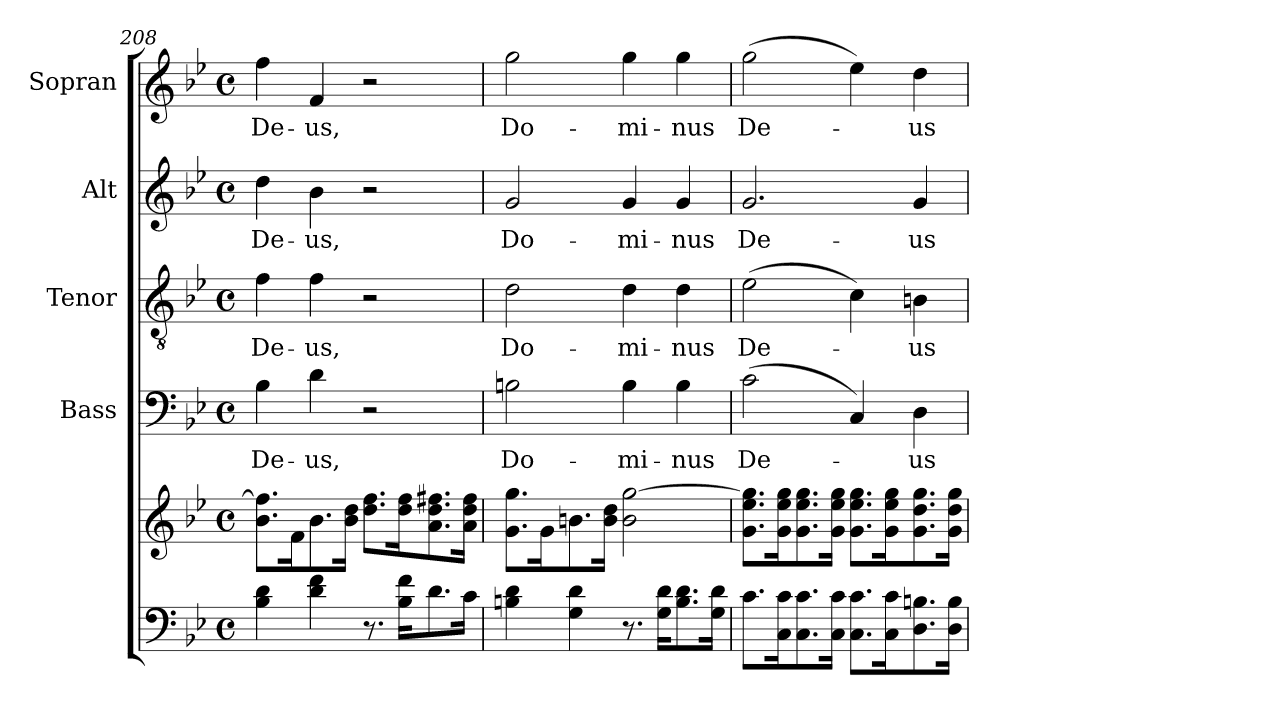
**kern	**kern	**kern	**text	**kern	**text	**kern	**text	**kern	**text
*part5	*part5	*part4	*part4	*part3	*part3	*part2	*part2	*part1	*part1
*staff6	*staff5	*staff4	*staff4	*staff3	*staff3	*staff2	*staff2	*staff1	*staff1
*	*	*I"Bass	*	*I"Tenor	*	*I"Alt	*	*I"Sopran	*
*	*	*I'B.	*	*I'T.	*	*I'A.	*	*I'S.	*
*clefF4	*clefG2	*clefF4	*	*clefGv2	*	*clefG2	*	*clefG2	*
*k[b-e-]	*k[b-e-]	*k[b-e-]	*	*k[b-e-]	*	*k[b-e-]	*	*k[b-e-]	*
*B-:	*B-:	*B-:	*	*B-:	*	*B-:	*	*B-:	*
*M4/4	*M4/4	*M4/4	*	*M4/4	*	*M4/4	*	*M4/4	*
*met(c)	*met(c)	*met(c)	*	*met(c)	*	*met(c)	*	*met(c)	*
=208	=208	=208	=208	=208	=208	=208	=208	=208	=208
!	!	!	!LO:LY:b	!	!LO:LY:b	!	!LO:LY:b	!	!LO:LY:b
4B-\ 4d\	8.b-\ 8.ff\]L	4B-\	De-	4f\	De-	4dd\	De-	4ff\	De-
.	16f\k	.	.	.	.	.	.	.	.
!	!	!	!LO:LY:b	!	!LO:LY:b	!	!LO:LY:b	!	!LO:LY:b
4d\ 4f\	8.b-\	4d\	-us,	4f\	-us,	4b-\	-us,	4f/	-us,
.	16b-\ 16dd\Jk	.	.	.	.	.	.	.	.
8.r	8.dd\ 8.ff\L	2r	.	2r	.	2r	.	2r	.
16B-\ 16f\KL	16dd\ 16ff\k	.	.	.	.	.	.	.	.
8.d\	8.a\ 8.dd\ 8.ff#X\	.	.	.	.	.	.	.	.
16c\Jk	16a\ 16dd\ 16ff#\Jk	.	.	.	.	.	.	.	.
!!LO:LB:g=z
=209	=209	=209	=209	=209	=209	=209	=209	=209	=209
!	!	!	!LO:LY:b	!	!LO:LY:b	!	!LO:LY:b	!	!LO:LY:b
4Bn\ 4d\	8.g\ 8.gg\L	2Bn\	Do-	2d\	Do-	2g/	Do-	2gg\	Do-
.	16g\k	.	.	.	.	.	.	.	.
4G\ 4d\	8.bn\	.	.	.	.	.	.	.	.
.	16b\ 16dd\Jk	.	.	.	.	.	.	.	.
!	!	!	!LO:LY:b	!	!LO:LY:b	!	!LO:LY:b	!	!LO:LY:b
8.r	2b\ [2gg\	4B\	-mi-	4d\	-mi-	4g/	-mi-	4gg\	-mi-
16G\ 16d\KL	.	.	.	.	.	.	.	.	.
!	!	!	!LO:LY:b	!	!LO:LY:b	!	!LO:LY:b	!	!LO:LY:b
8.B\ 8.d\	.	4B\	-nus	4d\	-nus	4g/	-nus	4gg\	-nus
16G\ 16d\Jk	.	.	.	.	.	.	.	.	.
=210	=210	=210	=210	=210	=210	=210	=210	=210	=210
!	!	!	!LO:LY:b	!	!LO:LY:b	!	!LO:LY:b	!	!LO:LY:b
8.c\L	8.g\ 8.ee-\ 8.gg\]L	(>2c\	De-	(>2e-\	De-	2.g/	De-	(>2gg\	De-
16C\ 16c\k	16g\ 16ee-\ 16gg\k	.	.	.	.	.	.	.	.
8.C\ 8.c\	8.g\ 8.ee-\ 8.gg\	.	.	.	.	.	.	.	.
16C\ 16c\Jk	16g\ 16ee-\ 16gg\Jk	.	.	.	.	.	.	.	.
8.C\ 8.c\L	8.g\ 8.ee-\ 8.gg\L	4C/)	.	4c\)	.	.	.	4ee-\)	.
16C\ 16c\k	16g\ 16ee-\ 16gg\k	.	.	.	.	.	.	.	.
!	!	!	!LO:LY:b	!	!LO:LY:b	!	!LO:LY:b	!	!LO:LY:b
8.D\ 8.Bn\	8.g\ 8.dd\ 8.gg\	4D\	-us	4Bn\	-us	4g/	-us	4dd\	-us
16D\ 16B\Jk	16g\ 16dd\ 16gg\Jk	.	.	.	.	.	.	.	.
=	=	=	=	=	=	=	=	=	=
*-	*-	*-	*-	*-	*-	*-	*-	*-	*-
